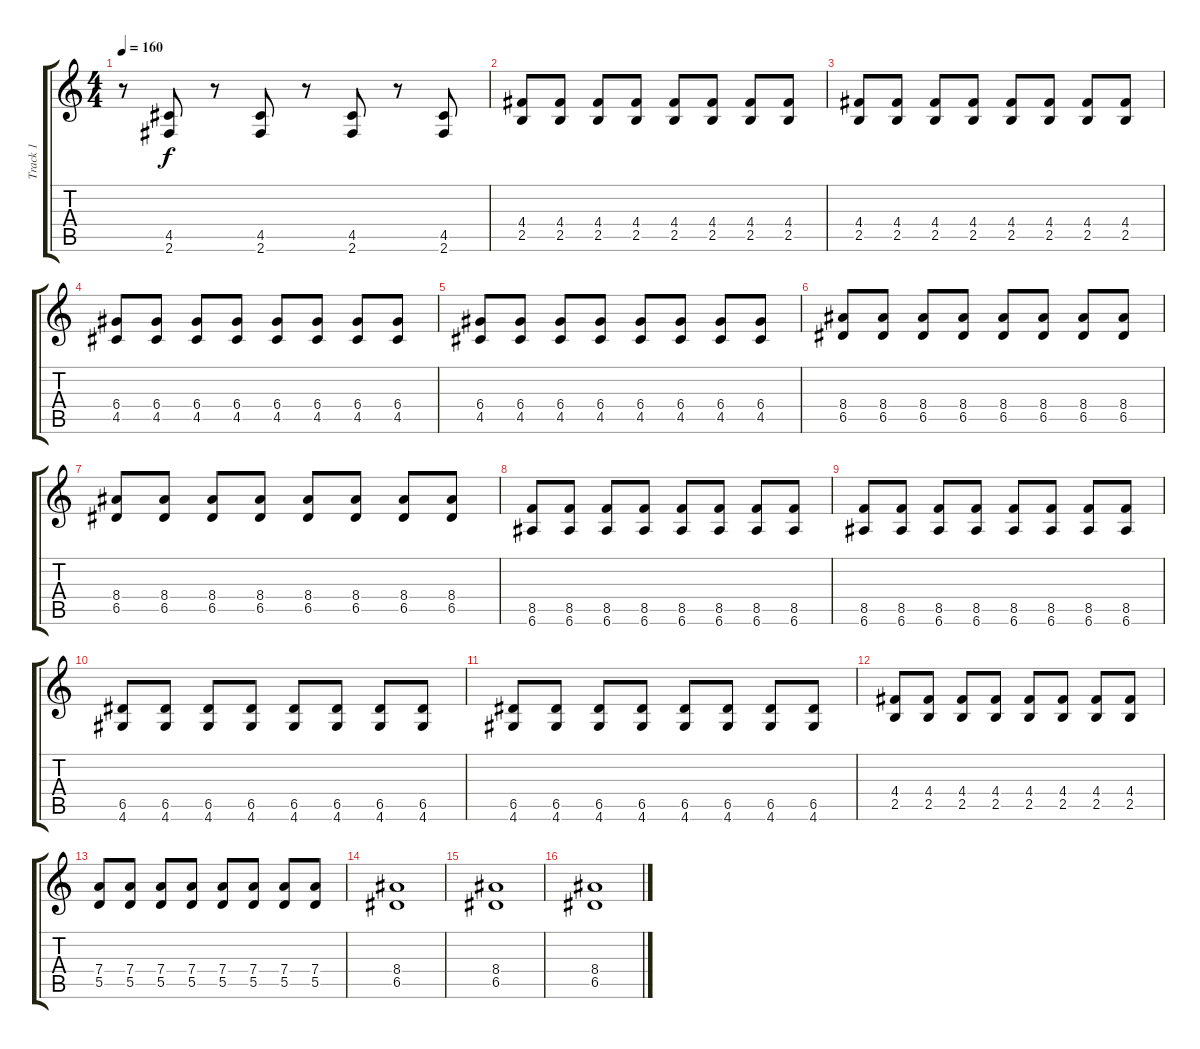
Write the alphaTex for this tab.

\track ("Track 1" "Track 1") {instrument distortionguitar}
\staff {score tabs}
\tuning (E4 B3 G3 D3 A2 E2) {hide}
\ts (4 4)
\tempo 160
\clef g2
\ks c
r.8{dy f} (4.5 2.6).8 r.8 (4.5 2.6).8 r.8 (4.5 2.6).8 r.8 (4.5 2.6).8 |
(4.4 2.5).8 (4.4 2.5).8 (4.4 2.5).8 (4.4 2.5).8 (4.4 2.5).8 (4.4 2.5).8 (4.4 2.5).8 (4.4 2.5).8 |
(4.4 2.5).8 (4.4 2.5).8 (4.4 2.5).8 (4.4 2.5).8 (4.4 2.5).8 (4.4 2.5).8 (4.4 2.5).8 (4.4 2.5).8 |
(6.4 4.5).8 (6.4 4.5).8 (6.4 4.5).8 (6.4 4.5).8 (6.4 4.5).8 (6.4 4.5).8 (6.4 4.5).8 (6.4 4.5).8 |
(6.4 4.5).8 (6.4 4.5).8 (6.4 4.5).8 (6.4 4.5).8 (6.4 4.5).8 (6.4 4.5).8 (6.4 4.5).8 (6.4 4.5).8 |
(8.4 6.5).8 (8.4 6.5).8 (8.4 6.5).8 (8.4 6.5).8 (8.4 6.5).8 (8.4 6.5).8 (8.4 6.5).8 (8.4 6.5).8 |
(8.4 6.5).8 (8.4 6.5).8 (8.4 6.5).8 (8.4 6.5).8 (8.4 6.5).8 (8.4 6.5).8 (8.4 6.5).8 (8.4 6.5).8 |
(8.5 6.6).8 (8.5 6.6).8 (8.5 6.6).8 (8.5 6.6).8 (8.5 6.6).8 (8.5 6.6).8 (8.5 6.6).8 (8.5 6.6).8 |
(8.5 6.6).8 (8.5 6.6).8 (8.5 6.6).8 (8.5 6.6).8 (8.5 6.6).8 (8.5 6.6).8 (8.5 6.6).8 (8.5 6.6).8 |
(6.5 4.6).8 (6.5 4.6).8 (6.5 4.6).8 (6.5 4.6).8 (6.5 4.6).8 (6.5 4.6).8 (6.5 4.6).8 (6.5 4.6).8 |
(6.5 4.6).8 (6.5 4.6).8 (6.5 4.6).8 (6.5 4.6).8 (6.5 4.6).8 (6.5 4.6).8 (6.5 4.6).8 (6.5 4.6).8 |
(4.4 2.5).8 (4.4 2.5).8 (4.4 2.5).8 (4.4 2.5).8 (4.4 2.5).8 (4.4 2.5).8 (4.4 2.5).8 (4.4 2.5).8 |
(7.4 5.5).8 (7.4 5.5).8 (7.4 5.5).8 (7.4 5.5).8 (7.4 5.5).8 (7.4 5.5).8 (7.4 5.5).8 (7.4 5.5).8 |
(8.4 6.5).1 |
(8.4 6.5).1 |
(8.4 6.5).1
